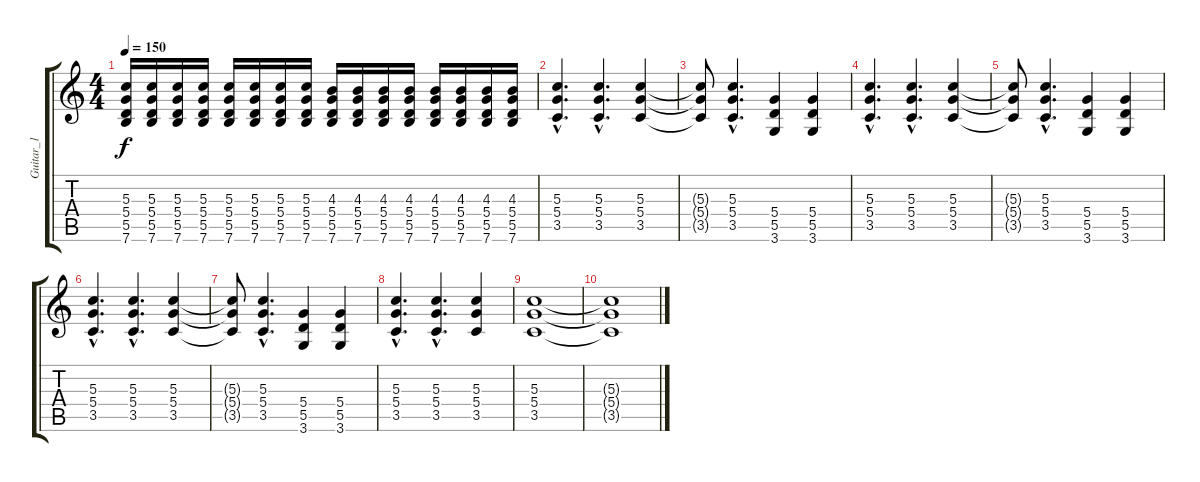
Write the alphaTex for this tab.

\track ("Guitar_1" "Guitar_1") {instrument distortionguitar}
\staff {score tabs}
\tuning (E4 B3 G3 D3 A2 E2) {hide}
\ts (4 4)
\tempo 150
\clef g2
\ks c
(5.3 5.4 5.5 7.6).16{dy f} (5.3 5.4 5.5 7.6).16 (5.3 5.4 5.5 7.6).16 (5.3 5.4 5.5 7.6).16 (5.3 5.4 5.5 7.6).16 (5.3 5.4 5.5 7.6).16 (5.3 5.4 5.5 7.6).16 (5.3 5.4 5.5 7.6).16 (4.3 5.4 5.5 7.6).16 (4.3 5.4 5.5 7.6).16 (4.3 5.4 5.5 7.6).16 (4.3 5.4 5.5 7.6).16 (4.3 5.4 5.5 7.6).16 (4.3 5.4 5.5 7.6).16 (4.3 5.4 5.5 7.6).16 (4.3 5.4 5.5 7.6).16 |
(5.3{hac} 5.4{hac} 3.5{hac}).4{d} (5.3{hac} 5.4{hac} 3.5{hac}).4{d} (5.3 5.4 3.5).4 |
(5.3{t} 5.4{t} 3.5{t}).8 (5.3{hac} 5.4{hac} 3.5{hac}).4{d} (5.4 5.5 3.6).4 (5.4 5.5 3.6).4 |
(5.3{hac} 5.4{hac} 3.5{hac}).4{d} (5.3{hac} 5.4{hac} 3.5{hac}).4{d} (5.3 5.4 3.5).4 |
(5.3{t} 5.4{t} 3.5{t}).8 (5.3{hac} 5.4{hac} 3.5{hac}).4{d} (5.4 5.5 3.6).4 (5.4 5.5 3.6).4 |
(5.3{hac} 5.4{hac} 3.5{hac}).4{d} (5.3{hac} 5.4{hac} 3.5{hac}).4{d} (5.3 5.4 3.5).4 |
(5.3{t} 5.4{t} 3.5{t}).8 (5.3{hac} 5.4{hac} 3.5{hac}).4{d} (5.4 5.5 3.6).4 (5.4 5.5 3.6).4 |
(5.3{hac} 5.4{hac} 3.5{hac}).4{d} (5.3{hac} 5.4{hac} 3.5{hac}).4{d} (5.3 5.4 3.5).4 |
(5.3 5.4 3.5).1 |
(5.3{t} 5.4{t} 3.5{t}).1
